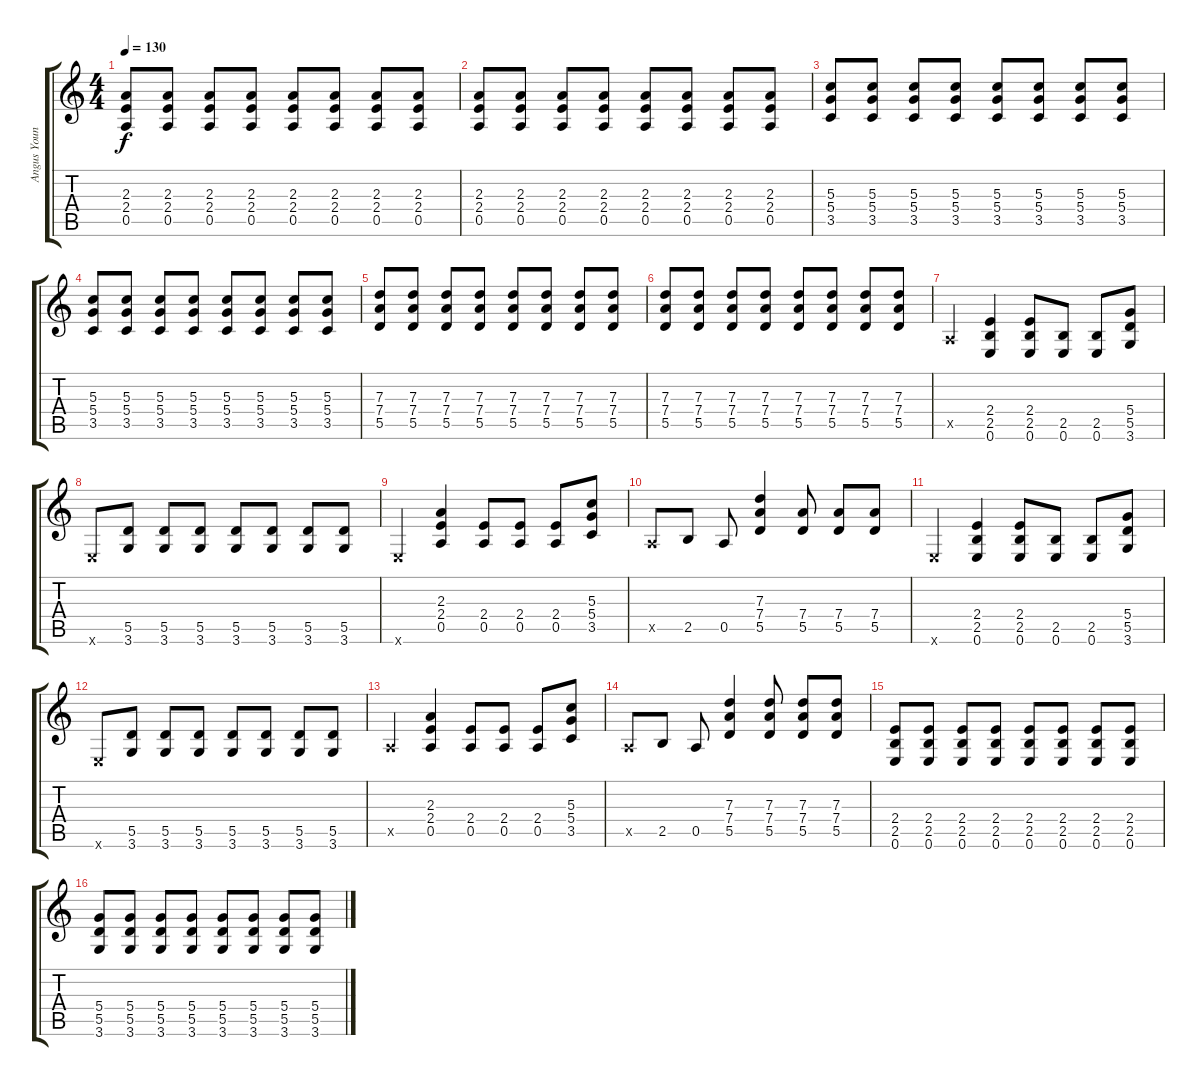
\track ("Angus Young" "Angus Youn") {instrument overdrivenguitar}
\staff {score tabs}
\tuning (E4 B3 G3 D3 A2 E2) {hide}
\ts (4 4)
\tempo 130
\clef g2
\ks c
(2.3 2.4 0.5).8{dy f} (2.3 2.4 0.5).8 (2.3 2.4 0.5).8 (2.3 2.4 0.5).8 (2.3 2.4 0.5).8 (2.3 2.4 0.5).8 (2.3 2.4 0.5).8 (2.3 2.4 0.5).8 |
(2.3 2.4 0.5).8 (2.3 2.4 0.5).8 (2.3 2.4 0.5).8 (2.3 2.4 0.5).8 (2.3 2.4 0.5).8 (2.3 2.4 0.5).8 (2.3 2.4 0.5).8 (2.3 2.4 0.5).8 |
(5.3 5.4 3.5).8 (5.3 5.4 3.5).8 (5.3 5.4 3.5).8 (5.3 5.4 3.5).8 (5.3 5.4 3.5).8 (5.3 5.4 3.5).8 (5.3 5.4 3.5).8 (5.3 5.4 3.5).8 |
(5.3 5.4 3.5).8 (5.3 5.4 3.5).8 (5.3 5.4 3.5).8 (5.3 5.4 3.5).8 (5.3 5.4 3.5).8 (5.3 5.4 3.5).8 (5.3 5.4 3.5).8 (5.3 5.4 3.5).8 |
(7.3 7.4 5.5).8 (7.3 7.4 5.5).8 (7.3 7.4 5.5).8 (7.3 7.4 5.5).8 (7.3 7.4 5.5).8 (7.3 7.4 5.5).8 (7.3 7.4 5.5).8 (7.3 7.4 5.5).8 |
(7.3 7.4 5.5).8 (7.3 7.4 5.5).8 (7.3 7.4 5.5).8 (7.3 7.4 5.5).8 (7.3 7.4 5.5).8 (7.3 7.4 5.5).8 (7.3 7.4 5.5).8 (7.3 7.4 5.5).8 |
0.5{x}.4 (2.4 2.5 0.6).4 (2.4 2.5 0.6).8 (2.5 0.6).8 (2.5 0.6).8 (5.4 5.5 3.6).8 |
0.6{x}.8 (5.5 3.6).8 (5.5 3.6).8 (5.5 3.6).8 (5.5 3.6).8 (5.5 3.6).8 (5.5 3.6).8 (5.5 3.6).8 |
0.6{x}.4 (2.3 2.4 0.5).4 (2.4 0.5).8 (2.4 0.5).8 (2.4 0.5).8 (5.3 5.4 3.5).8 |
0.5{x}.8 2.5.8 0.5.8 (7.3 7.4 5.5).4 (7.4 5.5).8 (7.4 5.5).8 (7.4 5.5).8 |
0.6{x}.4 (2.4 2.5 0.6).4 (2.4 2.5 0.6).8 (2.5 0.6).8 (2.5 0.6).8 (5.4 5.5 3.6).8 |
0.6{x}.8 (5.5 3.6).8 (5.5 3.6).8 (5.5 3.6).8 (5.5 3.6).8 (5.5 3.6).8 (5.5 3.6).8 (5.5 3.6).8 |
0.5{x}.4 (2.3 2.4 0.5).4 (2.4 0.5).8 (2.4 0.5).8 (2.4 0.5).8 (5.3 5.4 3.5).8 |
0.5{x}.8 2.5.8 0.5.8 (7.3 7.4 5.5).4 (7.3 7.4 5.5).8 (7.3 7.4 5.5).8 (7.3 7.4 5.5).8 |
(2.4 2.5 0.6).8 (2.4 2.5 0.6).8 (2.4 2.5 0.6).8 (2.4 2.5 0.6).8 (2.4 2.5 0.6).8 (2.4 2.5 0.6).8 (2.4 2.5 0.6).8 (2.4 2.5 0.6).8 |
(5.4 5.5 3.6).8 (5.4 5.5 3.6).8 (5.4 5.5 3.6).8 (5.4 5.5 3.6).8 (5.4 5.5 3.6).8 (5.4 5.5 3.6).8 (5.4 5.5 3.6).8 (5.4 5.5 3.6).8
